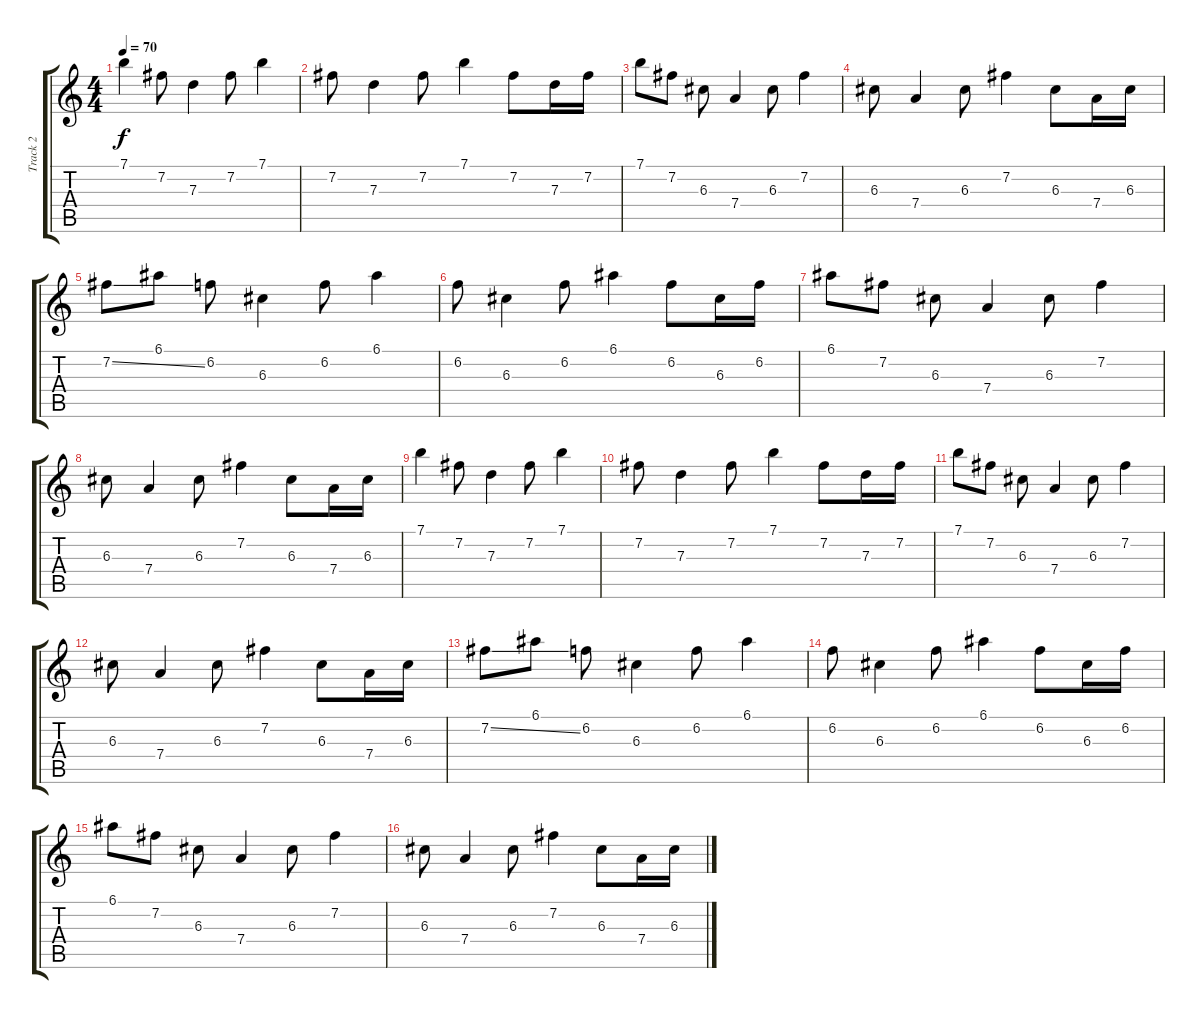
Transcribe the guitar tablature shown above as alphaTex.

\track ("Track 2" "Track 2") {instrument acousticguitarsteel}
\staff {score tabs}
\tuning (E4 B3 G3 D3 A2 E2) {hide}
\ts (4 4)
\tempo 70
\clef g2
\ks c
7.1.4{dy f} 7.2.8 7.3.4 7.2.8 7.1.4 |
7.2.8 7.3.4 7.2.8 7.1.4 7.2.8 7.3.16 7.2.16 |
7.1.8 7.2.8 6.3.8 7.4.4 6.3.8 7.2.4 |
6.3.8 7.4.4 6.3.8 7.2.4 6.3.8 7.4.16 6.3.16 |
7.2{ss}.8 6.1.8 6.2.8 6.3.4 6.2.8 6.1.4 |
6.2.8 6.3.4 6.2.8 6.1.4 6.2.8 6.3.16 6.2.16 |
6.1.8 7.2.8 6.3.8 7.4.4 6.3.8 7.2.4 |
6.3.8 7.4.4 6.3.8 7.2.4 6.3.8 7.4.16 6.3.16 |
7.1.4 7.2.8 7.3.4 7.2.8 7.1.4 |
7.2.8 7.3.4 7.2.8 7.1.4 7.2.8 7.3.16 7.2.16 |
7.1.8 7.2.8 6.3.8 7.4.4 6.3.8 7.2.4 |
6.3.8 7.4.4 6.3.8 7.2.4 6.3.8 7.4.16 6.3.16 |
7.2{ss}.8 6.1.8 6.2.8 6.3.4 6.2.8 6.1.4 |
6.2.8 6.3.4 6.2.8 6.1.4 6.2.8 6.3.16 6.2.16 |
6.1.8 7.2.8 6.3.8 7.4.4 6.3.8 7.2.4 |
6.3.8 7.4.4 6.3.8 7.2.4 6.3.8 7.4.16 6.3.16
